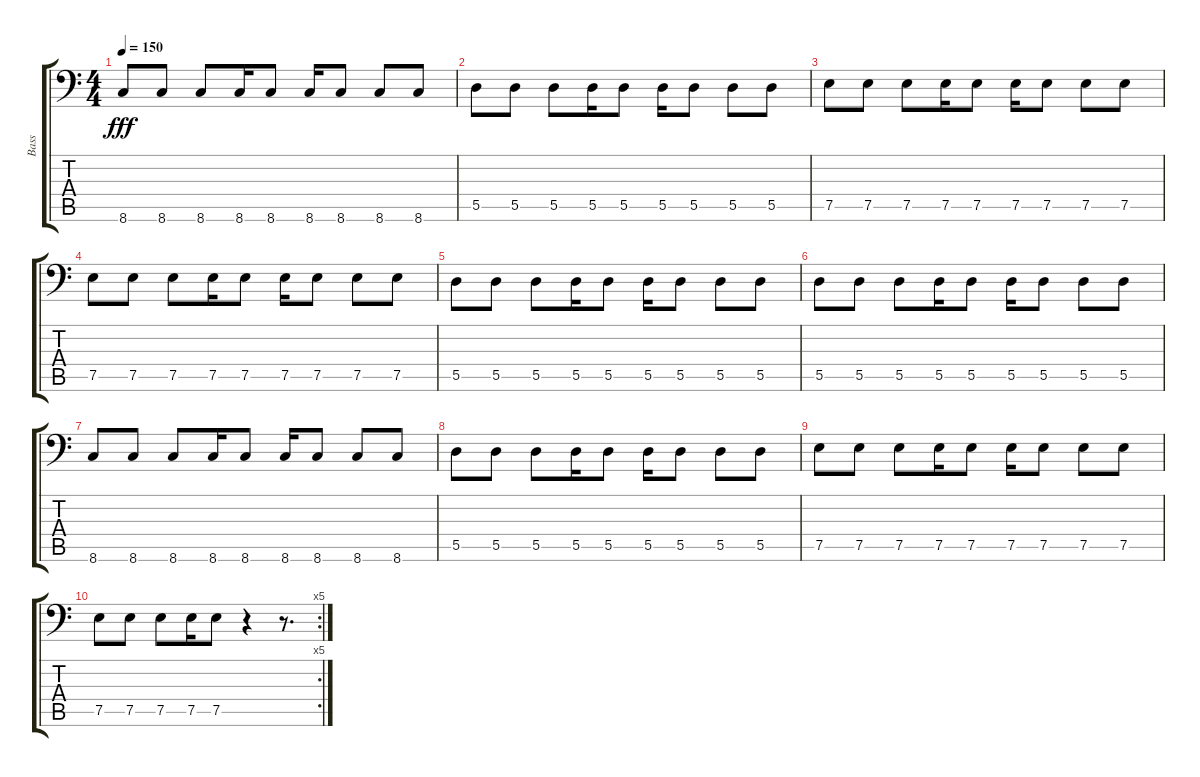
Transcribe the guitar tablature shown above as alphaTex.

\track ("Bass" "Bass") {instrument synthbass1}
\staff {score tabs}
\tuning (E3 B2 G2 D2 A1 E1) {hide}
\ts (4 4)
\tempo 150
\clef f4
\ks c
8.6.8{dy fff} 8.6.8 8.6.8 8.6.16 8.6.8 8.6.16 8.6.8 8.6.8 8.6.8 |
5.5.8 5.5.8 5.5.8 5.5.16 5.5.8 5.5.16 5.5.8 5.5.8 5.5.8 |
7.5.8 7.5.8 7.5.8 7.5.16 7.5.8 7.5.16 7.5.8 7.5.8 7.5.8 |
7.5.8 7.5.8 7.5.8 7.5.16 7.5.8 7.5.16 7.5.8 7.5.8 7.5.8 |
5.5.8 5.5.8 5.5.8 5.5.16 5.5.8 5.5.16 5.5.8 5.5.8 5.5.8 |
5.5.8 5.5.8 5.5.8 5.5.16 5.5.8 5.5.16 5.5.8 5.5.8 5.5.8 |
8.6.8 8.6.8 8.6.8 8.6.16 8.6.8 8.6.16 8.6.8 8.6.8 8.6.8 |
5.5.8 5.5.8 5.5.8 5.5.16 5.5.8 5.5.16 5.5.8 5.5.8 5.5.8 |
7.5.8 7.5.8 7.5.8 7.5.16 7.5.8 7.5.16 7.5.8 7.5.8 7.5.8 |
\rc 5
7.5.8 7.5.8 7.5.8 7.5.16 7.5.8 r.4 r.8{d}
